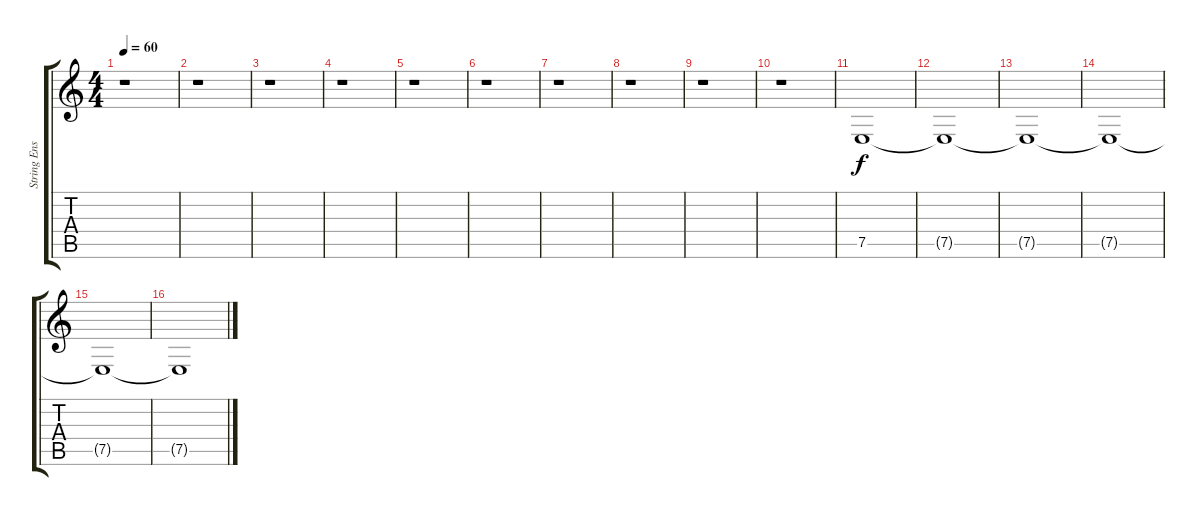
\track ("String Ensemble" "String Ens") {instrument stringensemble1}
\staff {score tabs}
\tuning (E4 B3 G3 D3 A2 E2) {hide}
\ts (4 4)
\tempo 60
\clef g2
\ks c
r.1{dy f} |
r.1 |
r.1 |
r.1 |
r.1 |
r.1 |
r.1 |
r.1 |
r.1 |
r.1 |
7.5.1 |
7.5{t}.1 |
7.5{t}.1 |
7.5{t}.1 |
7.5{t}.1 |
7.5{t}.1
